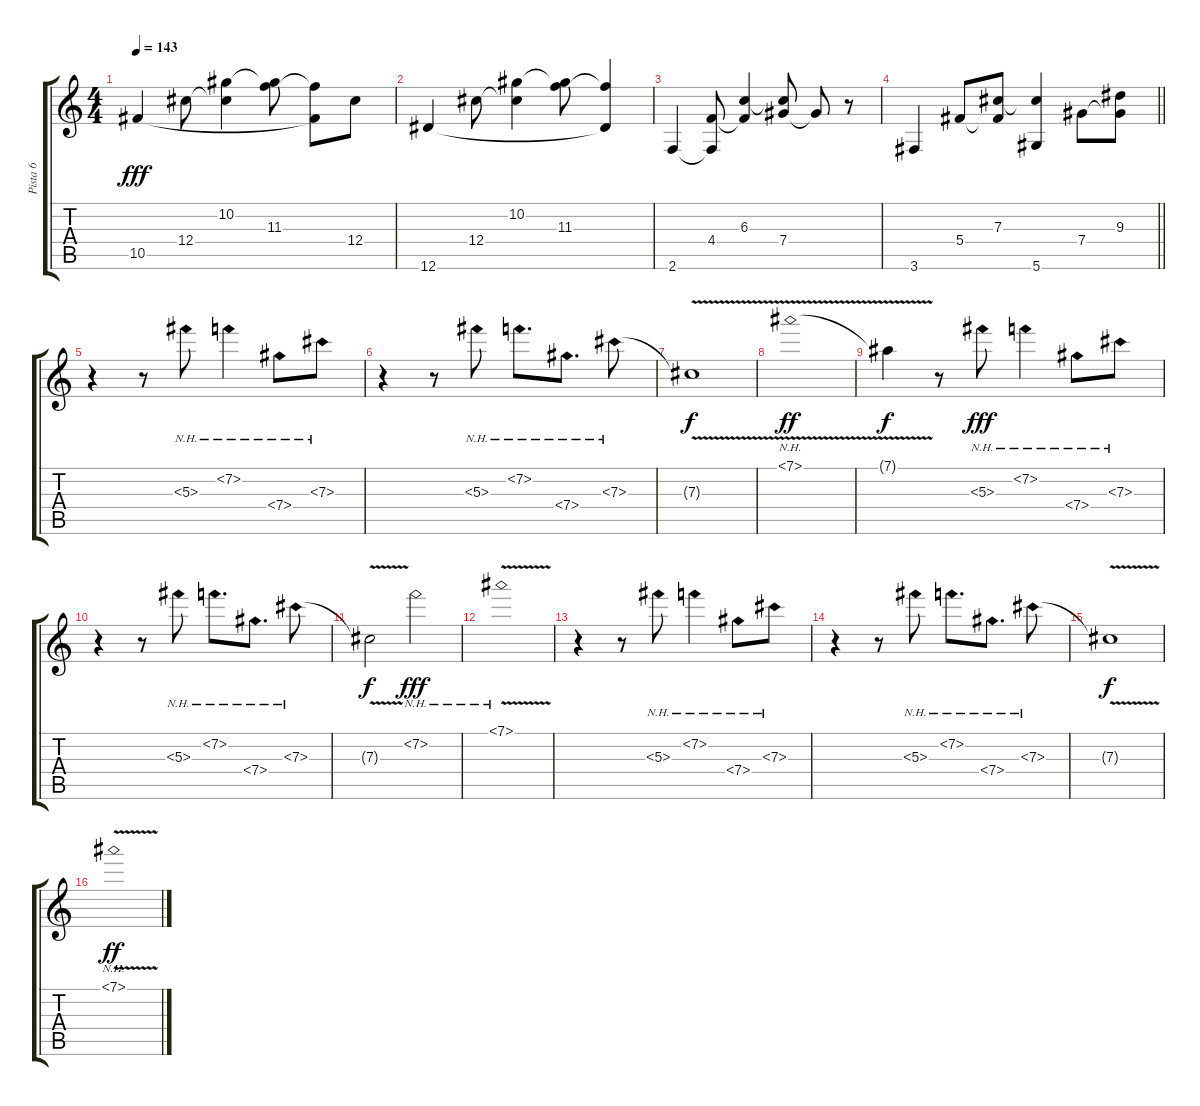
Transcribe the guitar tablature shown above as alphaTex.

\track ("Pista 6" "Pista 6") {instrument overdrivenguitar}
\staff {score tabs}
\tuning (Eb4 Bb3 Gb3 Db3 Ab2 Eb2) {hide}
\ts (4 4)
\tempo 143
\clef g2
\ks c
10.5.4{dy fff volume 16 instrument electricguitarclean} 12.4.8 (10.2 12.4{t}).4 (10.2{t} 11.3).8 (11.3{t} 10.5{t}).8 12.4.8 |
12.6.4 12.4.8 (10.2 12.4{t}).4 (10.2{t} 11.3).8 (11.3{t} 12.6{t}).4 |
2.6.4 (4.4 2.6{t}).8 (6.3 4.4{t}).4 (6.3{t} 7.4).8 7.4{t}.8 r.8 |
\barLineRight lightlight
3.6.4 5.4.8 (7.3 5.4{t}).8 (7.3{t} 5.6).4 7.4.8 (9.3 7.4{t}).8 |
r.4{volume 9 instrument overdrivenguitar} r.8 5.3{nh}.8 7.2{nh}.4 7.4{nh}.8 7.3{nh}.8 |
r.4 r.8 5.3{nh}.8 7.2{nh}.8{d} 7.4{nh}.8{d} 7.3{nh}.8 |
7.3{v t}.1{dy f} |
7.1{nh v}.1{dy ff} |
7.1{t}.4{dy f} r.8 5.3{nh}.8{dy fff} 7.2{nh}.4 7.4{nh}.8 7.3{nh}.8 |
r.4 r.8 5.3{nh}.8 7.2{nh}.8{d} 7.4{nh}.8{d} 7.3{nh}.8 |
7.3{v t}.2{dy f} 7.2{nh}.2{dy fff} |
7.1{nh v}.1 |
r.4{volume 9 instrument overdrivenguitar} r.8 5.3{nh}.8 7.2{nh}.4 7.4{nh}.8 7.3{nh}.8 |
r.4 r.8 5.3{nh}.8 7.2{nh}.8{d} 7.4{nh}.8{d} 7.3{nh}.8 |
7.3{v t}.1{dy f} |
7.1{nh v}.1{dy ff}
